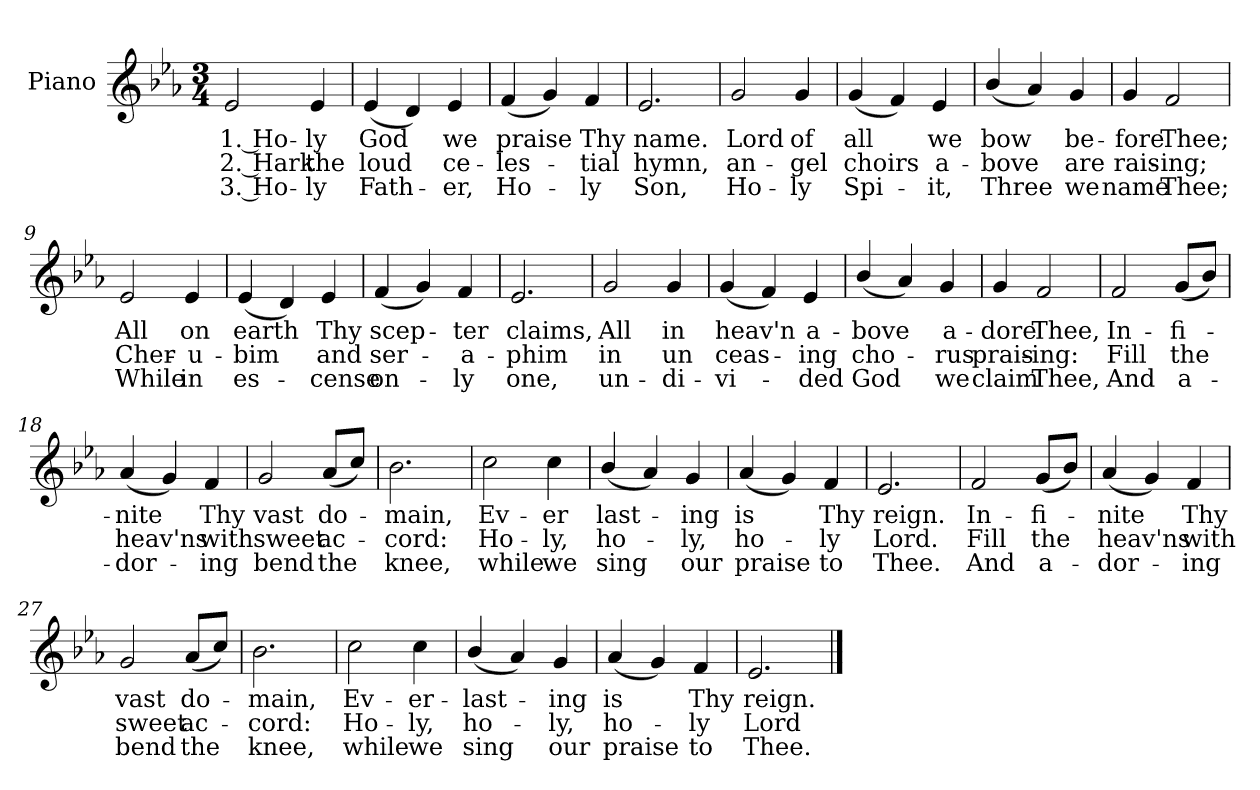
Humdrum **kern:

**kern	**text	**text	**text
*part1	*part1	*part1	*part1
*staff1	*staff1	*staff1	*staff1
*I"Piano	*	*	*
*I'Pno.	*	*	*
*clefG2	*	*	*
*k[b-e-a-]	*	*	*
*E-:	*	*	*
*M3/4	*	*	*
=1	=1	=1	=1
2e-/	1. Ho-	2. Hark	3. Ho-
4e-/	-ly	the	-ly
=2	=2	=2	=2
(4e-/	God	loud	Fath-
4d/)	.	.	.
4e-/	we	ce-	-er,
=3	=3	=3	=3
(4f/	praise	-les-	Ho-
4g/)	.	.	.
4f/	Thy	-tial	-ly
=4	=4	=4	=4
2.e-/	name.	hymn,	Son,
=5	=5	=5	=5
2g/	Lord	an-	Ho-
4g/	of	-gel	-ly
=6	=6	=6	=6
(4g/	all	choirs	Spi-
4f/)	.	.	.
4e-/	we	a-	-it,
!!LO:LB:g=z
=7	=7	=7	=7
(4b-/	bow	-bove	Three
4a-/)	.	.	.
4g/	be-	are	we
=8	=8	=8	=8
4g/	-fore	rais-	name
2f/	Thee;	-ing;	Thee;
=9	=9	=9	=9
2e-/	All	Cher-	While
4e-/	on	-u-	in
=10	=10	=10	=10
(4e-/	earth	-bim	es-
4d/)	.	.	.
4e-/	Thy	and	-cense
=11	=11	=11	=11
(4f/	scep-	ser-	on-
4g/)	.	.	.
4f/	-ter	-a-	-ly
!!LO:LB:g=z
=12	=12	=12	=12
2.e-/	claims,	-phim	one,
=13	=13	=13	=13
2g/	All	in	un-
4g/	in	un	-di-
=14	=14	=14	=14
(4g/	heav'n	ceas-	-vi-
4f/)	.	.	.
4e-/	a-	-ing	-ded
=15	=15	=15	=15
(4b-/	-bove	cho-	God
4a-/)	.	.	.
4g/	a-	-rus	we
=16	=16	=16	=16
4g/	-dore	prais-	claim
2f/	Thee,	-ing:	Thee,
!!LO:LB:g=z
=17	=17	=17	=17
2f/	In-	Fill	And
(8g/L	-fi-	the	a-
8b-/J)	.	.	.
=18	=18	=18	=18
(4a-/	-nite	heav'ns	-dor-
4g/)	.	.	.
4f/	Thy	with	-ing
=19	=19	=19	=19
2g/	vast	sweet	bend
(8a-/L	do-	ac-	the
8cc/J)	.	.	.
=20	=20	=20	=20
2.b-\	-main,	-cord:	knee,
=21	=21	=21	=21
2cc\	Ev-	Ho-	while
4cc\	-er	-ly,	we
!!LO:LB:g=z
=22	=22	=22	=22
(4b-/	last-	ho-	sing
4a-/)	.	.	.
4g/	-ing	-ly,	our
=23	=23	=23	=23
(4a-/	is	ho-	praise
4g/)	.	.	.
4f/	Thy	-ly	to
=24	=24	=24	=24
2.e-/	reign.	Lord.	Thee.
=25	=25	=25	=25
2f/	In-	Fill	And
(8g/L	-fi-	the	a-
8b-/J)	.	.	.
=26	=26	=26	=26
(4a-/	-nite	heav'ns	-dor-
4g/)	.	.	.
4f/	Thy	with	-ing
!!LO:LB:g=z
=27	=27	=27	=27
2g/	vast	sweet	bend
(8a-/L	do-	ac-	-the
8cc/J)	.	.	.
=28	=28	=28	=28
2.b-\	-main,	-cord:	knee,
=29	=29	=29	=29
2cc\	Ev-	Ho-	while
4cc\	-er-	-ly,	we
=30	=30	=30	=30
(4b-/	-last-	ho-	sing
4a-/)	.	.	.
4g/	-ing	-ly,	our
=31	=31	=31	=31
(4a-/	is	ho-	praise
4g/)	.	.	.
4f/	Thy	-ly	to
=32	=32	=32	=32
2.e-/	reign.	Lord	Thee.
==	==	==	==
*-	*-	*-	*-
